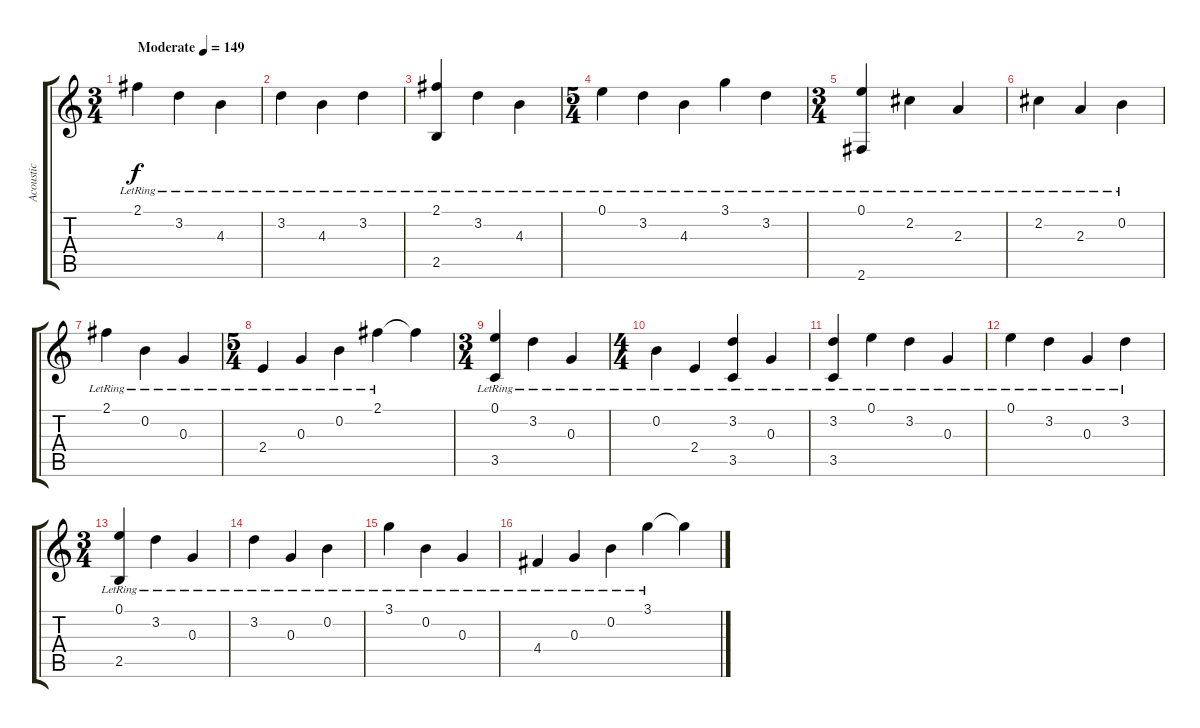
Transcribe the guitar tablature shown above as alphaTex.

\track ("Acoustic" "Acoustic") {instrument acousticguitarsteel}
\staff {score tabs}
\tuning (E4 B3 G3 D3 A2 E2) {hide}
\ts (3 4)
\tempo (149 "Moderate")
\clef g2
\ks c
2.1{lr}.4{dy f instrument acousticguitarsteel} 3.2{lr}.4 4.3{lr}.4 |
3.2{lr}.4 4.3{lr}.4 3.2{lr}.4 |
(2.1{lr} 2.5{lr}).4 3.2{lr}.4 4.3{lr}.4 |
\ts (5 4)
0.1{lr}.4 3.2{lr}.4 4.3{lr}.4 3.1{lr}.4 3.2{lr}.4 |
\ts (3 4)
(0.1{lr} 2.6{lr}).4 2.2{lr}.4 2.3{lr}.4 |
2.2{lr}.4 2.3{lr}.4 0.2{lr}.4 |
2.1{lr}.4 0.2{lr}.4 0.3{lr}.4 |
\ts (5 4)
2.4{lr}.4 0.3{lr}.4 0.2{lr}.4 2.1{lr}.4 2.1{t}.4 |
\ts (3 4)
(0.1{lr} 3.5{lr}).4 3.2{lr}.4 0.3{lr}.4 |
\ts (4 4)
0.2{lr}.4 2.4{lr}.4 (3.2{lr} 3.5{lr}).4 0.3{lr}.4 |
(3.2{lr} 3.5{lr}).4 0.1{lr}.4 3.2{lr}.4 0.3{lr}.4 |
0.1{lr}.4 3.2{lr}.4 0.3{lr}.4 3.2{lr}.4 |
\ts (3 4)
(0.1{lr} 2.5{lr}).4 3.2{lr}.4 0.3{lr}.4 |
3.2{lr}.4 0.3{lr}.4 0.2{lr}.4 |
3.1{lr}.4 0.2{lr}.4 0.3{lr}.4 |
4.4{lr}.4 0.3{lr}.4 0.2{lr}.4 3.1{lr}.4 3.1{t}.4
